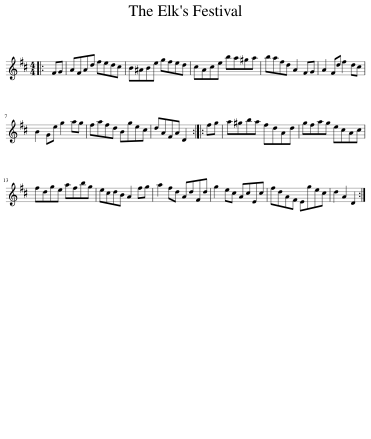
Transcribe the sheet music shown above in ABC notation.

X:1
L:1/8
M:4/4
I:linebreak $
K:D
V:1 treble
V:1
|: FG | AFAd fedc | B^ABe gfed | cAce ba^ga | bafd A2 FG | %5
 A2 Fd f2 dc |$ B2 Ge g2 ag | fafd Bgec | dAFA D2 :: fg | %10
 a^gba fdAd | gfag ecAc |$ fdge afbg | ecdB A2 fg | a2 fd AdFd | %15
 g2 ec AcEc | fdAF Egec | d2 A2 D2 :| %18
